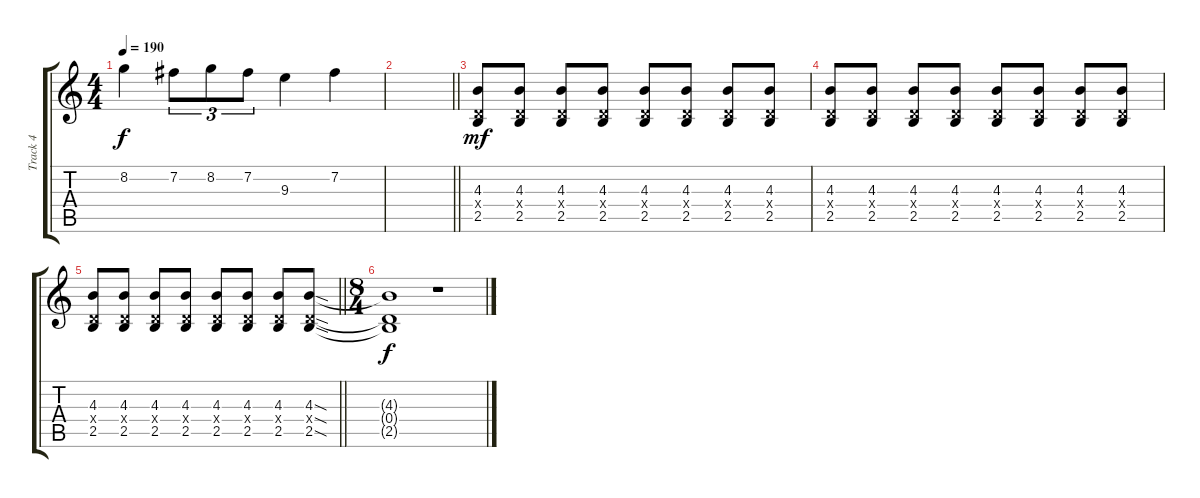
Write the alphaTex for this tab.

\track ("Track 4" "Track 4") {instrument distortionguitar}
\staff {score tabs}
\tuning (E4 B3 G3 D3 A2 E2) {hide}
\ts (4 4)
\tempo 190
\clef g2
\ks c
8.2.4{dy f} 7.2.8{tu (3 2)} 8.2.8{tu (3 2)} 7.2.8{tu (3 2)} 9.3.4 7.2.4 |
\barLineRight lightlight
|
\section ("" "")
(4.3 0.4{x} 2.5).8{dy mf} (4.3 0.4{x} 2.5).8 (4.3 0.4{x} 2.5).8 (4.3 0.4{x} 2.5).8 (4.3 0.4{x} 2.5).8 (4.3 0.4{x} 2.5).8 (4.3 0.4{x} 2.5).8 (4.3 0.4{x} 2.5).8 |
(4.3 0.4{x} 2.5).8 (4.3 0.4{x} 2.5).8 (4.3 0.4{x} 2.5).8 (4.3 0.4{x} 2.5).8 (4.3 0.4{x} 2.5).8 (4.3 0.4{x} 2.5).8 (4.3 0.4{x} 2.5).8 (4.3 0.4{x} 2.5).8 |
\barLineRight lightlight
(4.3 0.4{x} 2.5).8 (4.3 0.4{x} 2.5).8 (4.3 0.4{x} 2.5).8 (4.3 0.4{x} 2.5).8 (4.3 0.4{x} 2.5).8 (4.3 0.4{x} 2.5).8 (4.3 0.4{x} 2.5).8 (4.3{sod} 0.4{sod x} 2.5{sod}).8 |
\ts (8 4)
\section ("" "")
(4.3{t} 0.4{t} 2.5{t}).1{dy f} r.1
